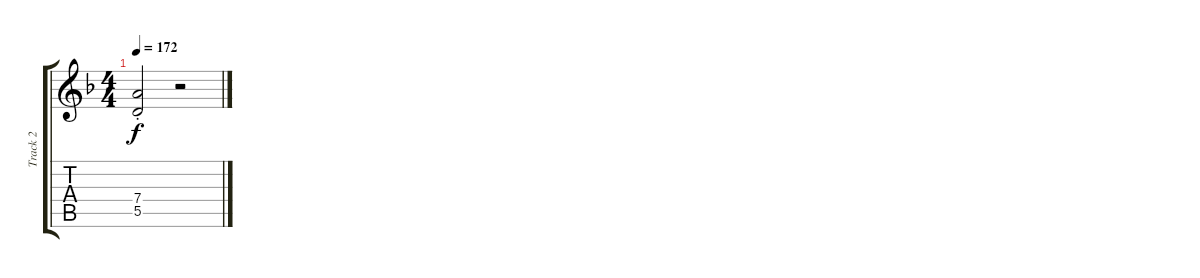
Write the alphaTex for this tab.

\track ("Track 2" "Track 2") {instrument distortionguitar}
\staff {score tabs}
\tuning (E4 B3 G3 D3 A2 D2) {hide}
\ts (4 4)
\tempo 172
\clef g2
\ks f
(7.4{st} 5.5{st}).2{dy f} r.2
